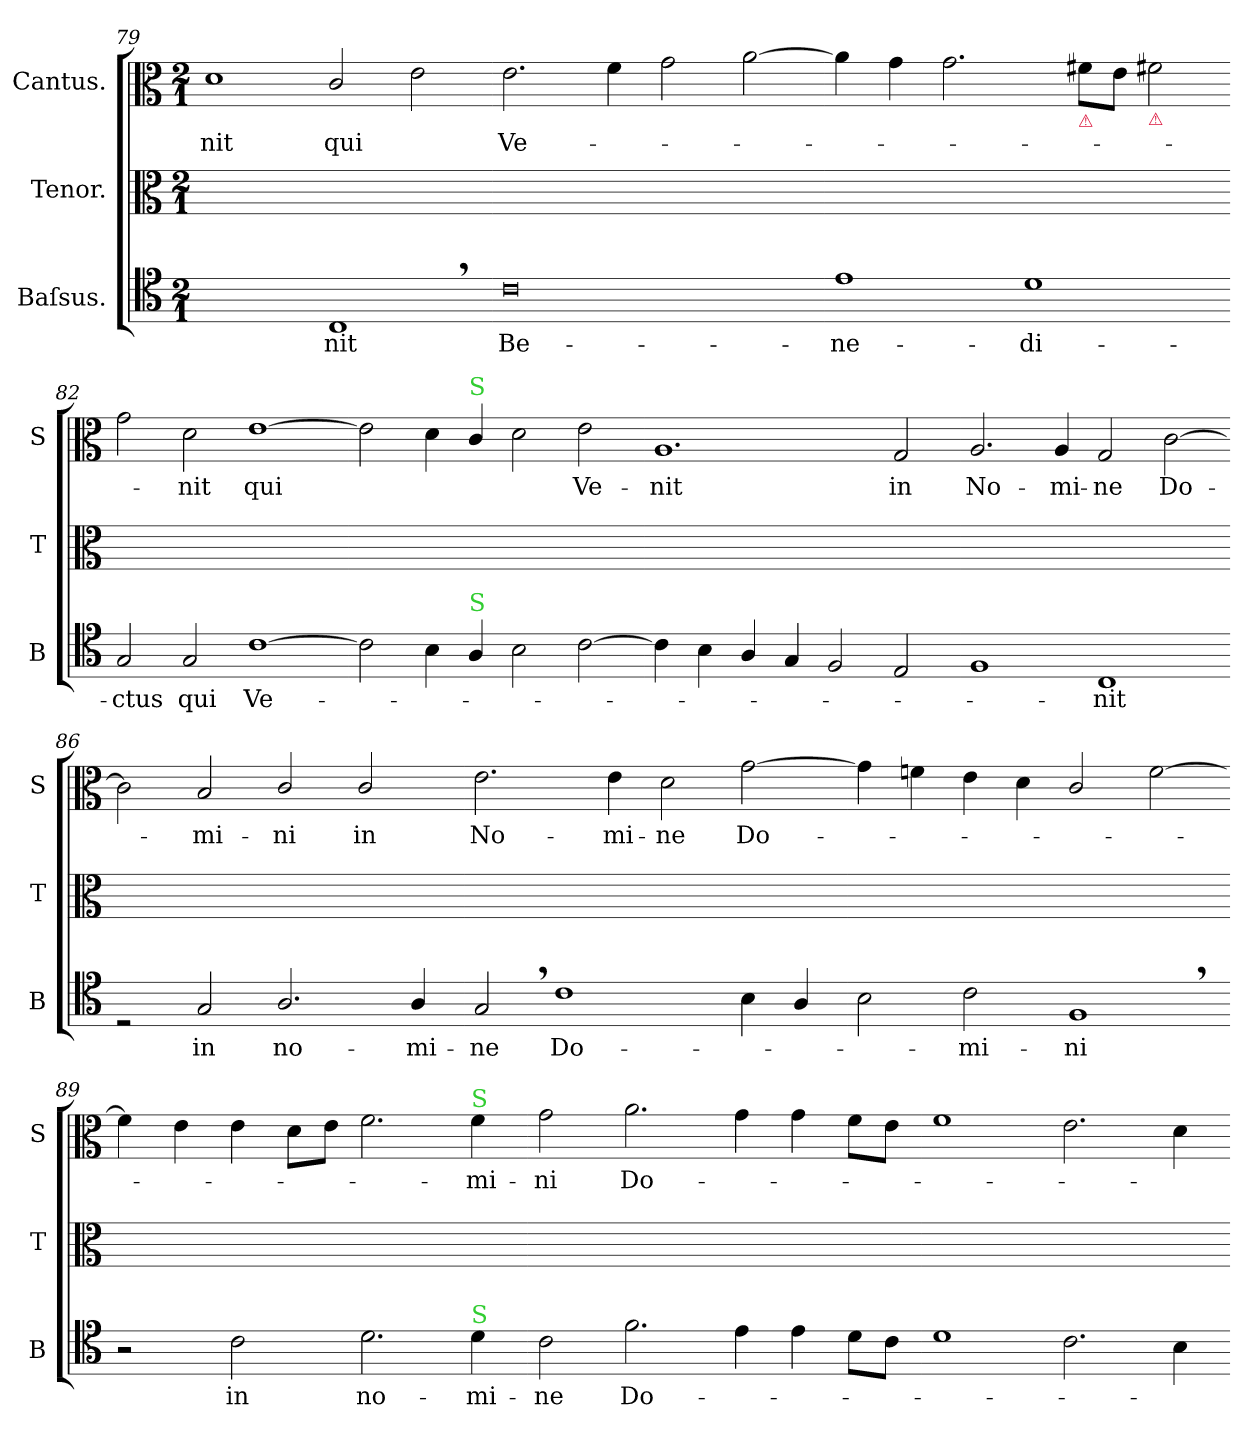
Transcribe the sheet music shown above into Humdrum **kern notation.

**kern	**text	**kern	**kern	**text
*part3	*part3	*part2	*part1	*part1
*staff3	*staff3	*staff2	*staff1	*staff1
*I"Baſsus.	*	*I"Tenor.	*I"Cantus.	*
*I'B	*	*I'T	*I'S	*
*clefC4	*	*clefC3	*clefC3	*
*k[]	*	*k[]	*k[]	*
*M2/1	*	*M2/1	*M2/1	*
=79	=79	=79	=79	=79
1ryy	.	0ryy	1d	-nit
1C,<	-nit	.	2c/	qui
.	.	.	2e\	.
=80-	=80-	=80-	=80-	=80-
0c	Be-	0ryy	2.e\	Ve-
.	.	.	4f\	.
.	.	.	2g\	.
.	.	.	[2a\	.
=81-	=81-	=81-	=81-	=81-
1e	-ne-	0ryy	4a\]	.
.	.	.	4g\	.
.	.	.	2.g\	.
1d	-di-	.	.	.
!	!	!	!LO:TX:b:color=crimson:t=⚠	!
.	.	.	8f#X\L	.
.	.	.	8e\J	.
!	!	!	!LO:TX:b:color=crimson:t=⚠	!
.	.	.	2f#X\	.
=82-	=82-	=82-	=82-	=82-
2G/	-ctus	0ryy	2g\	.
2G/	qui	.	2d\	-nit
!	!	!	!	!LO:LY:i
[1c	Ve-	.	[1e	qui
=83-	=83-	=83-	=83-	=83-
2c]	.	0ryy	2e]	.
4B\	.	.	4d\	.
!	!	!	!LO:TX:a:color=limegreen:t=S	!
!LO:TX:a:color=limegreen:t=S	!	!	!	!
4A/	.	.	4c/	.
2B\	.	.	2d\	.
!	!	!	!	!LO:LY:i
[2c\	.	.	2e\	Ve-
=84-	=84-	=84-	=84-	=84-
!	!	!	!	!LO:LY:i
4c\]	.	0ryy	1.A	-nit
4B\	.	.	.	.
4A/	.	.	.	.
4G/	.	.	.	.
2F/	.	.	.	.
2E/	.	.	2G/	in
=85-	=85-	=85-	=85-	=85-
1F	.	0ryy	2.A/	No-
.	.	.	4A/	-mi-
1C	-nit	.	2G/	-ne
.	.	.	[2c\	Do-
=86-	=86-	=86-	=86-	=86-
2rD	.	0ryy	2c\]	.
2G/	in	.	2B/	-mi-
2.A/	no-	.	2c/	-ni
!	!	!	!	!LO:LY:i
.	.	.	2c/	in
4A/	-mi-	.	.	.
=87-	=87-	=87-	=87-	=87-
!	!	!	!	!LO:LY:i
2G,</	-ne	0ryy	2.e\	No-
1c	Do-	.	.	.
!	!	!	!	!LO:LY:i
.	.	.	4e\	-mi-
!	!	!	!	!LO:LY:i
.	.	.	2d\	-ne
!	!	!	!	!LO:LY:i
4B\	.	.	[2g\	Do-
4A/	.	.	.	.
=88-	=88-	=88-	=88-	=88-
2B\	.	0ryy	4g\]	.
.	.	.	4fn\	.
2c\	-mi-	.	4e\	.
.	.	.	4d\	.
1F,<	-ni	.	2c/	.
.	.	.	[2f\	.
=89-	=89-	=89-	=89-	=89-
2r	.	0ryy	4f\]	.
.	.	.	4e\	.
!	!LO:LY:i	!	!	!
2c\	in	.	4e\	.
.	.	.	8d\L	.
.	.	.	8e\J	.
!	!LO:LY:i	!	!	!
2.d\	no-	.	2.f\	.
!	!	!	!LO:TX:a:color=limegreen:t=S	!
!LO:TX:a:color=limegreen:t=S	!	!	!	!
!	!LO:LY:i	!	!	!LO:LY:i
4d\	-mi-	.	4f\	-mi-
=90-	=90-	=90-	=90-	=90-
!	!LO:LY:i	!	!	!LO:LY:i
2c\	-ne	0ryy	2g\	-ni
!	!LO:LY:i	!	!	!
2.f\	Do-	.	2.a\	Do-
4e\	.	.	4g\	.
4e\	.	.	4g\	.
8d\L	.	.	8f\L	.
8c\J	.	.	8e\J	.
=91-	=91-	=91-	=91-	=91-
1d	.	0ryy	1f	.
2.c\	.	.	2.e\	.
4B\	.	.	4d\	.
=-	=-	=-	=-	=-
*-	*-	*-	*-	*-
